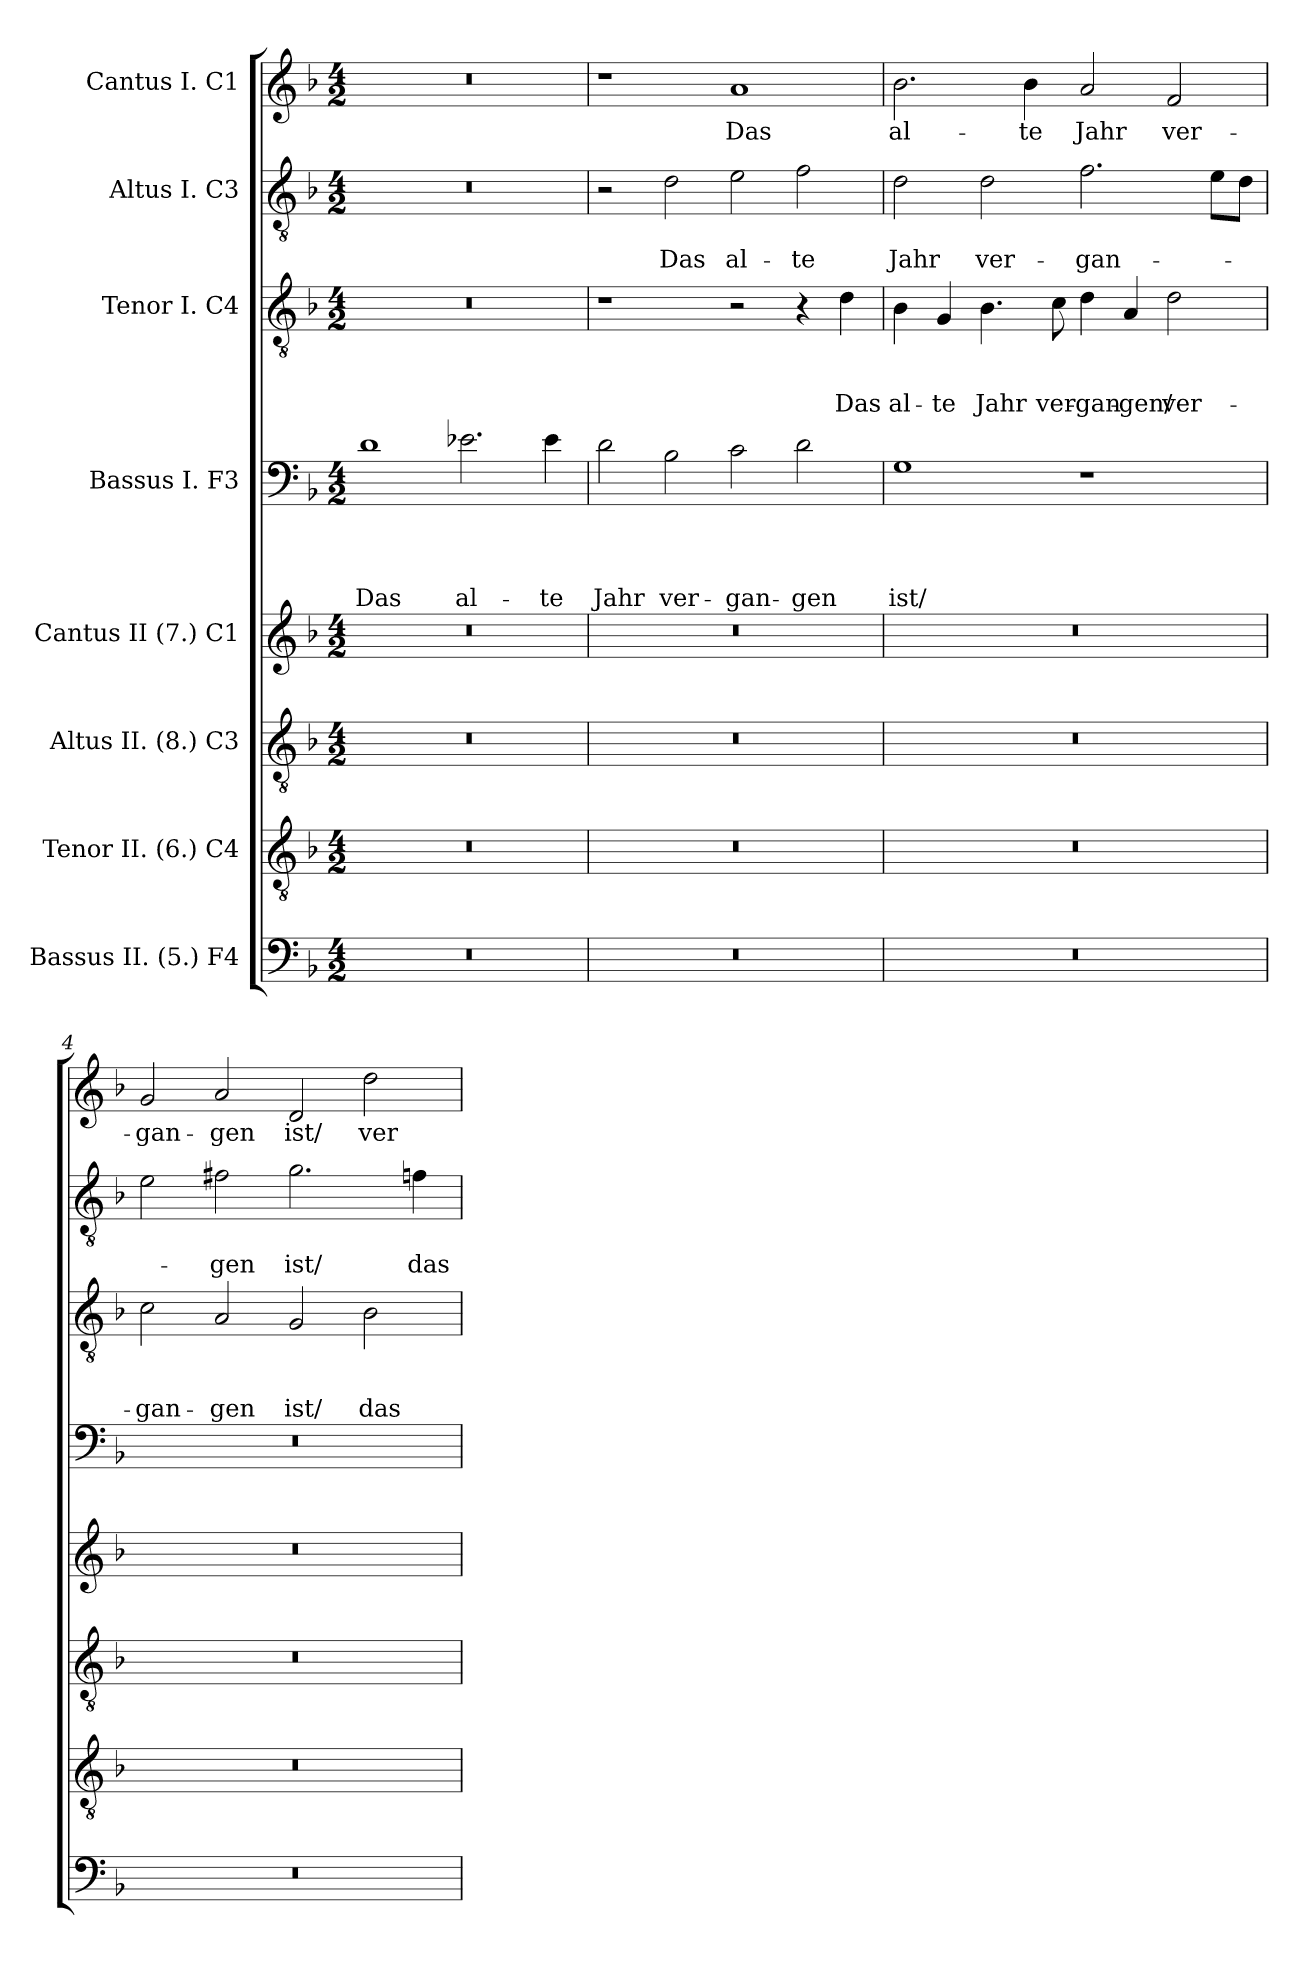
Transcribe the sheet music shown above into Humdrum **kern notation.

**kern	**kern	**kern	**kern	**kern	**text	**text	**text	**text	**kern	**text	**text	**text	**kern	**text	**text	**kern	**text
*part8	*part7	*part6	*part5	*part4	*part4	*part4	*part4	*part4	*part3	*part3	*part3	*part3	*part2	*part2	*part2	*part1	*part1
*staff8	*staff7	*staff6	*staff5	*staff4	*staff4	*staff4	*staff4	*staff4	*staff3	*staff3	*staff3	*staff3	*staff2	*staff2	*staff2	*staff1	*staff1
*I"Bassus II. (5.) F4	*I"Tenor II. (6.) C4	*I"Altus II. (8.) C3	*I"Cantus  II (7.) C1	*I"Bassus I. F3	*	*	*	*	*I"Tenor I.  C4	*	*	*	*I"Altus I. C3	*	*	*I"Cantus I. C1	*
*clefF4	*clefGv2	*clefGv2	*clefG2	*clefF4	*	*	*	*	*clefGv2	*	*	*	*clefGv2	*	*	*clefG2	*
*k[b-]	*k[b-]	*k[b-]	*k[b-]	*k[b-]	*	*	*	*	*k[b-]	*	*	*	*k[b-]	*	*	*k[b-]	*
*F:	*F:	*F:	*F:	*F:	*	*	*	*	*F:	*	*	*	*F:	*	*	*F:	*
*M4/2	*M4/2	*M4/2	*M4/2	*M4/2	*	*	*	*	*M4/2	*	*	*	*M4/2	*	*	*M4/2	*
=1	=1	=1	=1	=1	=1	=1	=1	=1	=1	=1	=1	=1	=1	=1	=1	=1	=1
!	!	!	!	!	!	!	!	!LO:LY:b	!	!	!	!	!	!	!	!	!
0r	0r	0r	0r	1d	.	.	.	Das	0r	.	.	.	0r	.	.	0r	.
!	!	!	!	!	!	!	!	!LO:LY:b	!	!	!	!	!	!	!	!	!
.	.	.	.	2.e-\	.	.	.	al-	.	.	.	.	.	.	.	.	.
!	!	!	!	!	!	!	!	!LO:LY:b	!	!	!	!	!	!	!	!	!
.	.	.	.	4e-\	.	.	.	-te	.	.	.	.	.	.	.	.	.
=2	=2	=2	=2	=2	=2	=2	=2	=2	=2	=2	=2	=2	=2	=2	=2	=2	=2
!	!	!	!	!	!	!	!	!LO:LY:b	!	!	!	!	!	!	!	!	!
0r	0r	0r	0r	2d\	.	.	.	Jahr	1r	.	.	.	2r	.	.	1r	.
!	!	!	!	!	!	!	!	!LO:LY:b	!	!	!	!	!	!	!LO:LY:b	!	!
.	.	.	.	2B-\	.	.	.	ver-	.	.	.	.	2d\	.	Das	.	.
!	!	!	!	!	!	!	!	!LO:LY:b	!	!	!	!	!	!	!LO:LY:b	!	!LO:LY:b
.	.	.	.	2c\	.	.	.	-gan-	2r	.	.	.	2e\	.	al-	1a	Das
!	!	!	!	!	!	!	!	!LO:LY:b	!	!	!	!	!	!	!LO:LY:b	!	!
.	.	.	.	2d\	.	.	.	-gen	4r	.	.	.	2f\	.	-te	.	.
!	!	!	!	!	!	!	!	!	!	!	!	!LO:LY:b	!	!	!	!	!
.	.	.	.	.	.	.	.	.	4d\	.	.	Das	.	.	.	.	.
=3	=3	=3	=3	=3	=3	=3	=3	=3	=3	=3	=3	=3	=3	=3	=3	=3	=3
!	!	!	!	!	!	!	!	!LO:LY:b	!	!	!	!LO:LY:b	!	!	!LO:LY:b	!	!LO:LY:b
0r	0r	0r	0r	1G	.	.	.	ist/	4B-\	.	.	al-	2d\	.	Jahr	2.b-\	al-
!	!	!	!	!	!	!	!	!	!	!	!	!LO:LY:b	!	!	!	!	!
.	.	.	.	.	.	.	.	.	4G/	.	.	-te	.	.	.	.	.
!	!	!	!	!	!	!	!	!	!	!	!	!LO:LY:b	!	!	!LO:LY:b	!	!
.	.	.	.	.	.	.	.	.	4.B-\	.	.	Jahr	2d\	.	ver-	.	.
!	!	!	!	!	!	!	!	!	!	!	!	!	!	!	!	!	!LO:LY:b
.	.	.	.	.	.	.	.	.	.	.	.	.	.	.	.	4b-\	-te
!	!	!	!	!	!	!	!	!	!	!	!	!LO:LY:b	!	!	!	!	!
.	.	.	.	.	.	.	.	.	8c\	.	.	ver-	.	.	.	.	.
!	!	!	!	!	!	!	!	!	!	!	!	!LO:LY:b	!	!	!LO:LY:b	!	!LO:LY:b
.	.	.	.	1r	.	.	.	.	4d\	.	.	-gan-	2.f\	.	-gan-	2a/	Jahr
!	!	!	!	!	!	!	!	!	!	!	!	!LO:LY:b	!	!	!	!	!
.	.	.	.	.	.	.	.	.	4A/	.	.	-gen/	.	.	.	.	.
!	!	!	!	!	!	!	!	!	!	!	!	!LO:LY:b	!	!	!	!	!LO:LY:b
.	.	.	.	.	.	.	.	.	2d\	.	.	ver-	.	.	.	2f/	ver-
.	.	.	.	.	.	.	.	.	.	.	.	.	8e\L	.	.	.	.
.	.	.	.	.	.	.	.	.	.	.	.	.	8d\J	.	.	.	.
=4	=4	=4	=4	=4	=4	=4	=4	=4	=4	=4	=4	=4	=4	=4	=4	=4	=4
!	!	!	!	!	!	!	!	!	!	!	!	!LO:LY:b	!	!	!	!	!LO:LY:b
0r	0r	0r	0r	0r	.	.	.	.	2c\	.	.	-gan-	2e\	.	.	2g/	-gan-
!	!	!	!	!	!	!	!	!	!	!	!	!LO:LY:b	!	!	!LO:LY:b	!	!LO:LY:b
.	.	.	.	.	.	.	.	.	2A/	.	.	-gen	2f#X\	.	-gen	2a/	-gen
!	!	!	!	!	!	!	!	!	!	!	!	!LO:LY:b	!	!	!LO:LY:b	!	!LO:LY:b
.	.	.	.	.	.	.	.	.	2G/	.	.	ist/	2.g\	.	ist/	2d/	ist/
!	!	!	!	!	!	!	!	!	!	!	!	!LO:LY:b	!	!	!	!	!LO:LY:b
.	.	.	.	.	.	.	.	.	2B-\	.	.	das	.	.	.	2dd\	ver-
!	!	!	!	!	!	!	!	!	!	!	!	!	!	!	!LO:LY:b	!	!
.	.	.	.	.	.	.	.	.	.	.	.	.	4fn\	.	das	.	.
=	=	=	=	=	=	=	=	=	=	=	=	=	=	=	=	=	=
*-	*-	*-	*-	*-	*-	*-	*-	*-	*-	*-	*-	*-	*-	*-	*-	*-	*-
